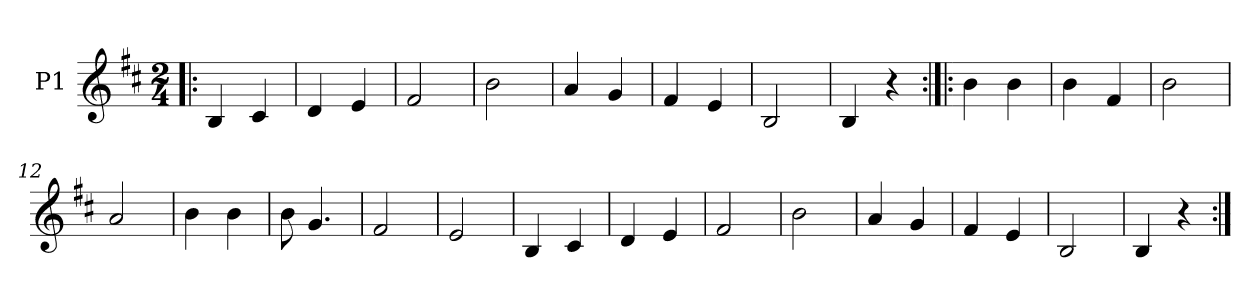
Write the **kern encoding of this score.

**kern
*part1
*staff1
*I"P1
*clefG2
*k[f#c#]
*D:
*M2/4
*MM114
=1!|:
4B/
4c#/
=2
4d/
4e/
=3
2f#/
=4
2b\
=5
4a/
4g/
=6
4f#/
4e/
=7
2B/
=8
*^
4B/	4ryy
4r	4ryy
*v	*v
!!LO:LB:g=z
=9:|!|:
4b\
4b\
=10
4b\
4f#/
=11
2b\
=12
2a/
=13
4b\
4b\
=14
8b\
4.g/
=15
2f#/
=16
2e/
!!LO:LB:g=z
=17
4B/
4c#/
=18
4d/
4e/
=19
2f#/
=20
2b\
=21
4a/
4g/
=22
4f#/
4e/
=23
2B/
=24
*^
4B/	4ryy
4r	4ryy
*v	*v
=:|!
*-
